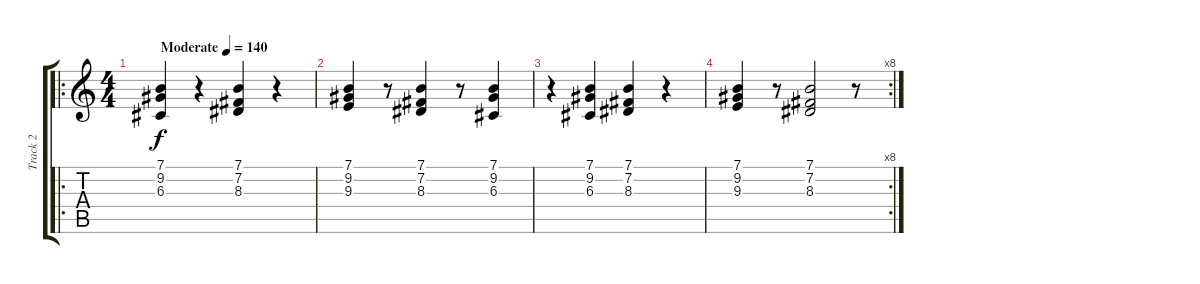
\track ("Track 2" "Track 2") {instrument lead1square}
\staff {score tabs}
\tuning (E4 B3 G3 D3 A2 E2) {hide}
\ro
\ts (4 4)
\tempo (140 "Moderate")
\clef g2
\ks c
(7.1 9.2 6.3).4{dy f instrument lead1square} r.4 (7.1 7.2 8.3).4 r.4 |
(7.1 9.2 9.3).4 r.8 (7.1 7.2 8.3).4 r.8 (7.1 9.2 6.3).4 |
r.4 (7.1 9.2 6.3).4 (7.1 7.2 8.3).4 r.4 |
\rc 8
(7.1 9.2 9.3).4 r.8 (7.1 7.2 8.3).2 r.8
